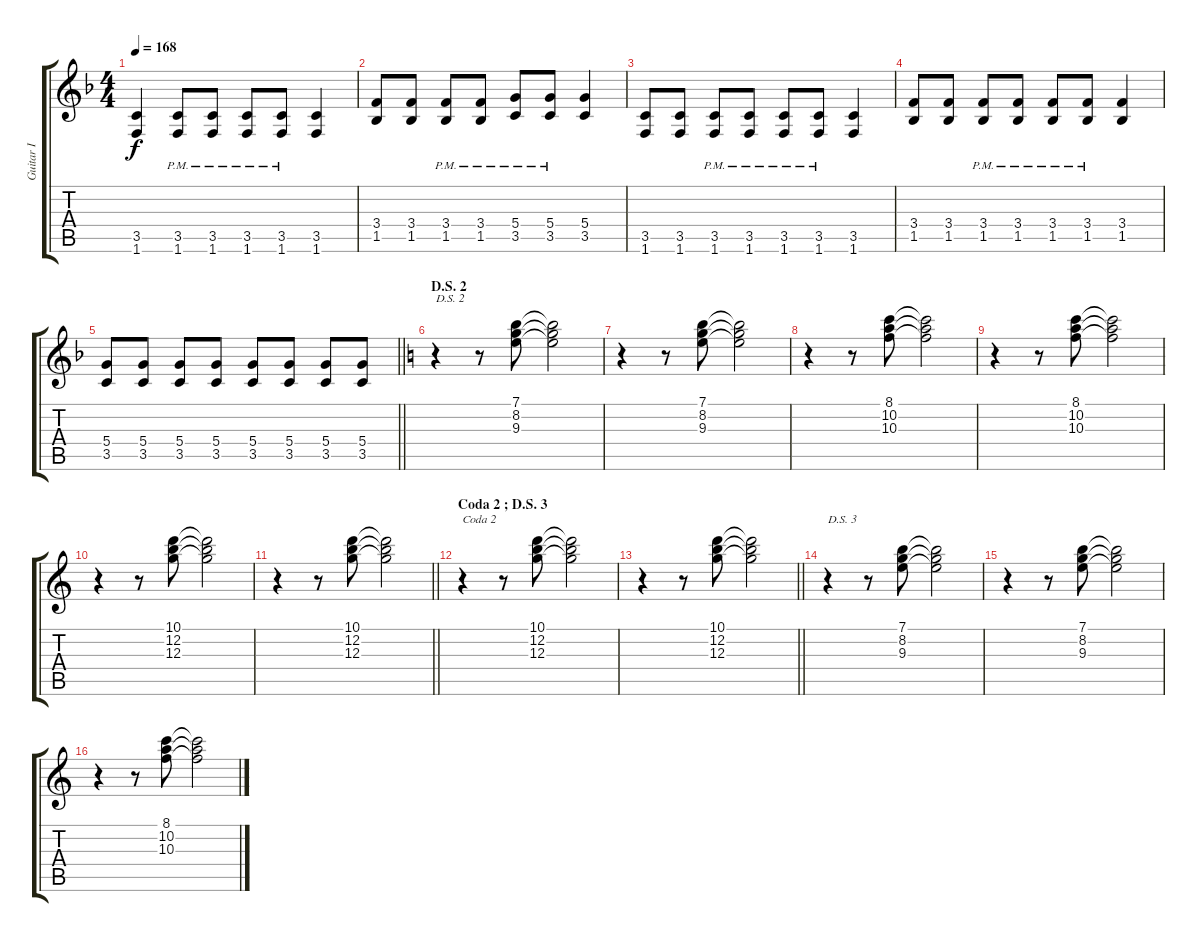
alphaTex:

\track ("Guitar I" "Guitar I") {instrument overdrivenguitar}
\staff {score tabs}
\tuning (E4 B3 G3 D3 A2 E2) {hide}
\ts (4 4)
\tempo 168
\clef g2
\ks f
(3.5 1.6).4{dy f} (3.5{pm} 1.6{pm}).8 (3.5{pm} 1.6{pm}).8 (3.5{pm} 1.6{pm}).8 (3.5{pm} 1.6{pm}).8 (3.5 1.6).4 |
(3.4 1.5).8 (3.4 1.5).8 (3.4{pm} 1.5{pm}).8 (3.4{pm} 1.5{pm}).8 (5.4{pm} 3.5{pm}).8 (5.4{pm} 3.5{pm}).8 (5.4 3.5).4 |
(3.5 1.6).8 (3.5 1.6).8 (3.5{pm} 1.6{pm}).8 (3.5{pm} 1.6{pm}).8 (3.5{pm} 1.6{pm}).8 (3.5{pm} 1.6{pm}).8 (3.5 1.6).4 |
(3.4 1.5).8 (3.4 1.5).8 (3.4{pm} 1.5{pm}).8 (3.4{pm} 1.5{pm}).8 (3.4{pm} 1.5{pm}).8 (3.4{pm} 1.5{pm}).8 (3.4 1.5).4 |
\barLineRight lightlight
(5.4 3.5).8 (5.4 3.5).8 (5.4 3.5).8 (5.4 3.5).8 (5.4 3.5).8 (5.4 3.5).8 (5.4 3.5).8 (5.4 3.5).8 |
\section ("" "D.S. 2")
\ks c
r.4{txt "D.S. 2"} r.8 (7.1 8.2 9.3).8 (7.1{t} 8.2{t} 9.3{t}).2 |
r.4 r.8 (7.1 8.2 9.3).8 (7.1{t} 8.2{t} 9.3{t}).2 |
r.4 r.8 (8.1 10.2 10.3).8 (8.1{t} 10.2{t} 10.3{t}).2 |
r.4 r.8 (8.1 10.2 10.3).8 (8.1{t} 10.2{t} 10.3{t}).2 |
r.4 r.8 (10.1 12.2 12.3).8 (10.1{t} 12.2{t} 12.3{t}).2 |
\barLineRight lightlight
r.4 r.8 (10.1 12.2 12.3).8 (10.1{t} 12.2{t} 12.3{t}).2 |
\section ("" "Coda 2 ; D.S. 3")
r.4{txt "Coda 2"} r.8 (10.1 12.2 12.3).8 (10.1{t} 12.2{t} 12.3{t}).2 |
\barLineRight lightlight
r.4 r.8 (10.1 12.2 12.3).8 (10.1{t} 12.2{t} 12.3{t}).2 |
r.4{txt "D.S. 3"} r.8 (7.1 8.2 9.3).8 (7.1{t} 8.2{t} 9.3{t}).2 |
r.4 r.8 (7.1 8.2 9.3).8 (7.1{t} 8.2{t} 9.3{t}).2 |
r.4 r.8 (8.1 10.2 10.3).8 (8.1{t} 10.2{t} 10.3{t}).2
